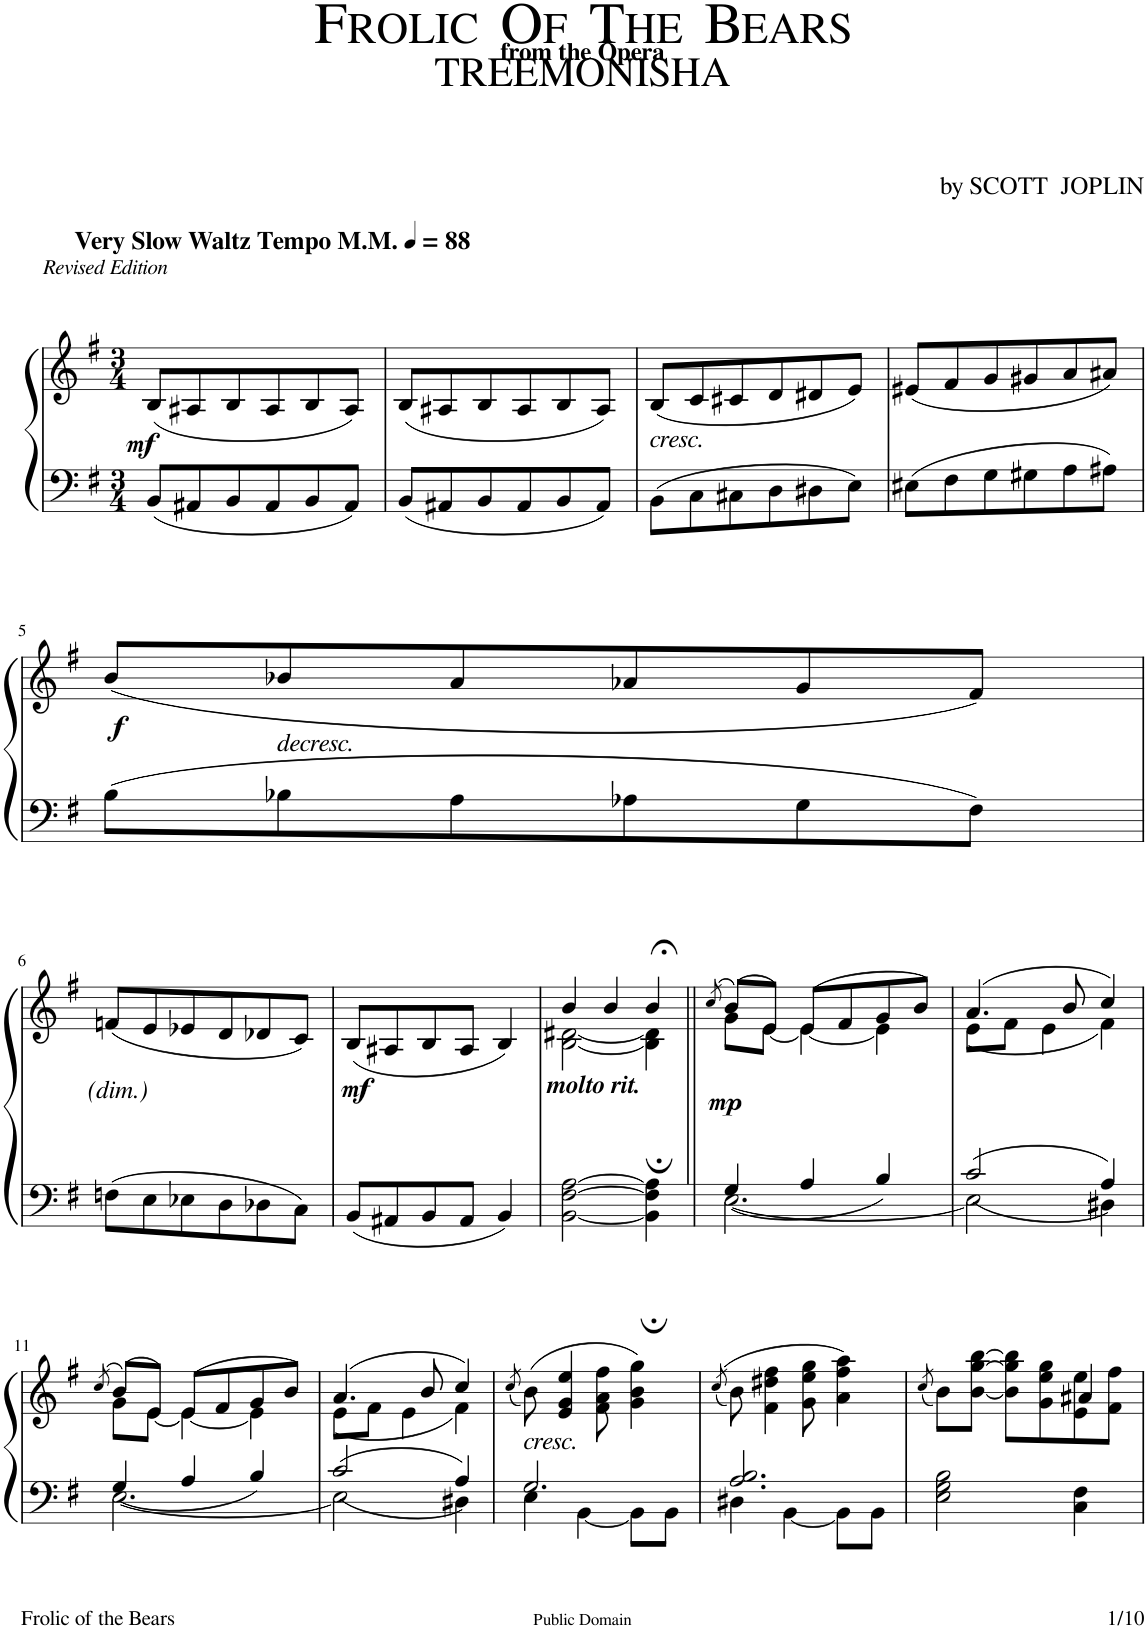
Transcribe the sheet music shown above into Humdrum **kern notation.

**kern	**kern	**dynam
*part1	*part1	*part1
*staff2	*staff1	*staff1/2
*I"Piano	*	*
*I'Pno.	*	*
*clefF4	*clefG2	*
*k[f#]	*k[f#]	*
*M3/4	*M3/4	*
*MM88	*MM88	*
=1	=1	=1
!	!LO:TX:a:i:t=Revised Edition	!
!	!LO:TX:a:B:t=Very Slow Waltz Tempo M.M.	!
!	!	!LO:DY:b
8BB/L	(8B/L	mf
8AA#X/	8A#X/	.
8BB/	8B/	.
8AA#/	8A#/	.
8BB/	8B/	.
8AA#/J	8A#/J)	.
=2	=2	=2
8BB/L	(8B/L	.
8AA#X/	8A#X/	.
8BB/	8B/	.
8AA#/	8A#/	.
8BB/	8B/	.
8AA#/J	8A#/J)	.
=3	=3	=3
!	!LO:TX:b:i:t=cresc.	!
8BB\L	(8B/L	.
8C\	8c/	.
8C#X\	8c#X/	.
8D\	8d/	.
8D#X\	8d#X/	.
8E\J	8e/J)	.
=4	=4	=4
8E#X\L	(8e#X/L	.
8F#\	8f#/	.
8G\	8g/	.
8G#X\	8g#X/	.
8A\	8a/	.
8A#X\J	8a#X/J)	.
!!LO:LB:g=z
=5	=5	=5
!	!	!LO:DY:b
8B\L	(8b/L	f
!	!LO:TX:b:i:t=decresc.	!
8B-X\	8b-X/	.
8A\	8a/	.
8A-X\	8a-X/	.
8G\	8g/	.
8F#\J	8f#/J)	.
!!LO:LB:g=z
=6	=6	=6
8Fn\L	(8fn/L	.
8E\	8e/	.
8E-X\	8e-X/	.
8D\	8d/	.
8D-X\	8d-X/	.
8C\J	8c/J)	.
=7	=7	=7
!	!	!LO:DY:b
8BB/L	(8B/L	mf
8AA#X/	8A#X/	.
8BB/	8B/	.
8AA#/J	8A#/J	.
4BB/	4B/)	.
=8	=8	=8
*	*^	*
!	!LO:TX:b:Bi:t=molto rit.	!	!
[2BB\ [2F#\ [2A\	4b/	[2B\ [2d#X\	.
.	4b/	.	.
4BB\]; 4F#\]; 4A\];	4b;</	4B\]; 4d#\];	.
=9||	=9||	=9||	=9||
.	(8qcc/	.	.
*^	*	*	*
!	!	!	!	!LO:DY:b
[2.E\	4G/	(8b/L)	8g\L	mp
.	.	[8e/J)	[8e\J	.
.	4A/	(8e/L]	4e\_	.
.	.	8f#/	.	.
.	4B/	8g/	4e\]	.
.	.	8b/J)	.	.
=10	=10	=10	=10	=10
2E\]	2c/	(4.a/	(8e\L	.
.	.	.	8f#\J	.
.	.	.	4e\	.
.	.	8b/	.	.
4D#X\	4A/	4cc/)	4f#\)	.
!!LO:LB:g=z	!!
=11	=11	=11	=11	=11
.	.	(8qcc/	.	.
[2.E\	4G/	(8b/L)	8g\L	.
.	.	[8e/J)	[8e\J	.
.	4A/	(8e/L]	4e\_	.
.	.	8f#/	.	.
.	4B/	8g/	4e\]	.
.	.	8b/J)	.	.
=12	=12	=12	=12	=12
2E\]	2c/	(4.a/	(8e\L	.
.	.	.	8f#\J	.
.	.	.	4e\	.
.	.	8b/	.	.
4D#X\	4A/	4cc/)	4f#\)	.
*	*	*v	*v	*
=13	=13	=13	=13
.	.	(8qcc/	.
!	!	!LO:TX:b:i:t=cresc.	!
4E\	2.G/	(8b\)	.
.	.	4e/ 4g/ 4ee/	.
[4BB\	.	.	.
.	.	8f#\ 8a\ 8ff#\	.
8BB\L]	.	4g\ 4b\ 4gg\)	.
8BB\J	.	.	.
=14	=14	=14	=14
.	.	((8qcc/	.
4D#X\	2.A/ 2.B/	8b\)	.
.	.	4f#\ 4dd#X\ 4ff#\	.
[4BB\	.	.	.
.	.	8g\ 8ee\ 8gg\	.
8BB\L]	.	4a\ 4ff#\ 4aa\)	.
8BB\J	.	.	.
*v	*v	*	*
=15	=15	=15
.	(8qcc/	.
*	*^	*
2E\ 2G\ 2B\	8b\L)	2ryy	.
.	[8b\ [8gg\ [8bb\J	.	.
.	8b\] 8gg\] 8bb\]L	.	.
.	8g\ 8ee\ 8gg\	.	.
4C\ 4F#\	8e\ 8ee\	4a#X/	.
.	8f#\ 8ff#\J	.	.
*	*v	*v	*
=	=	=
*-	*-	*-
